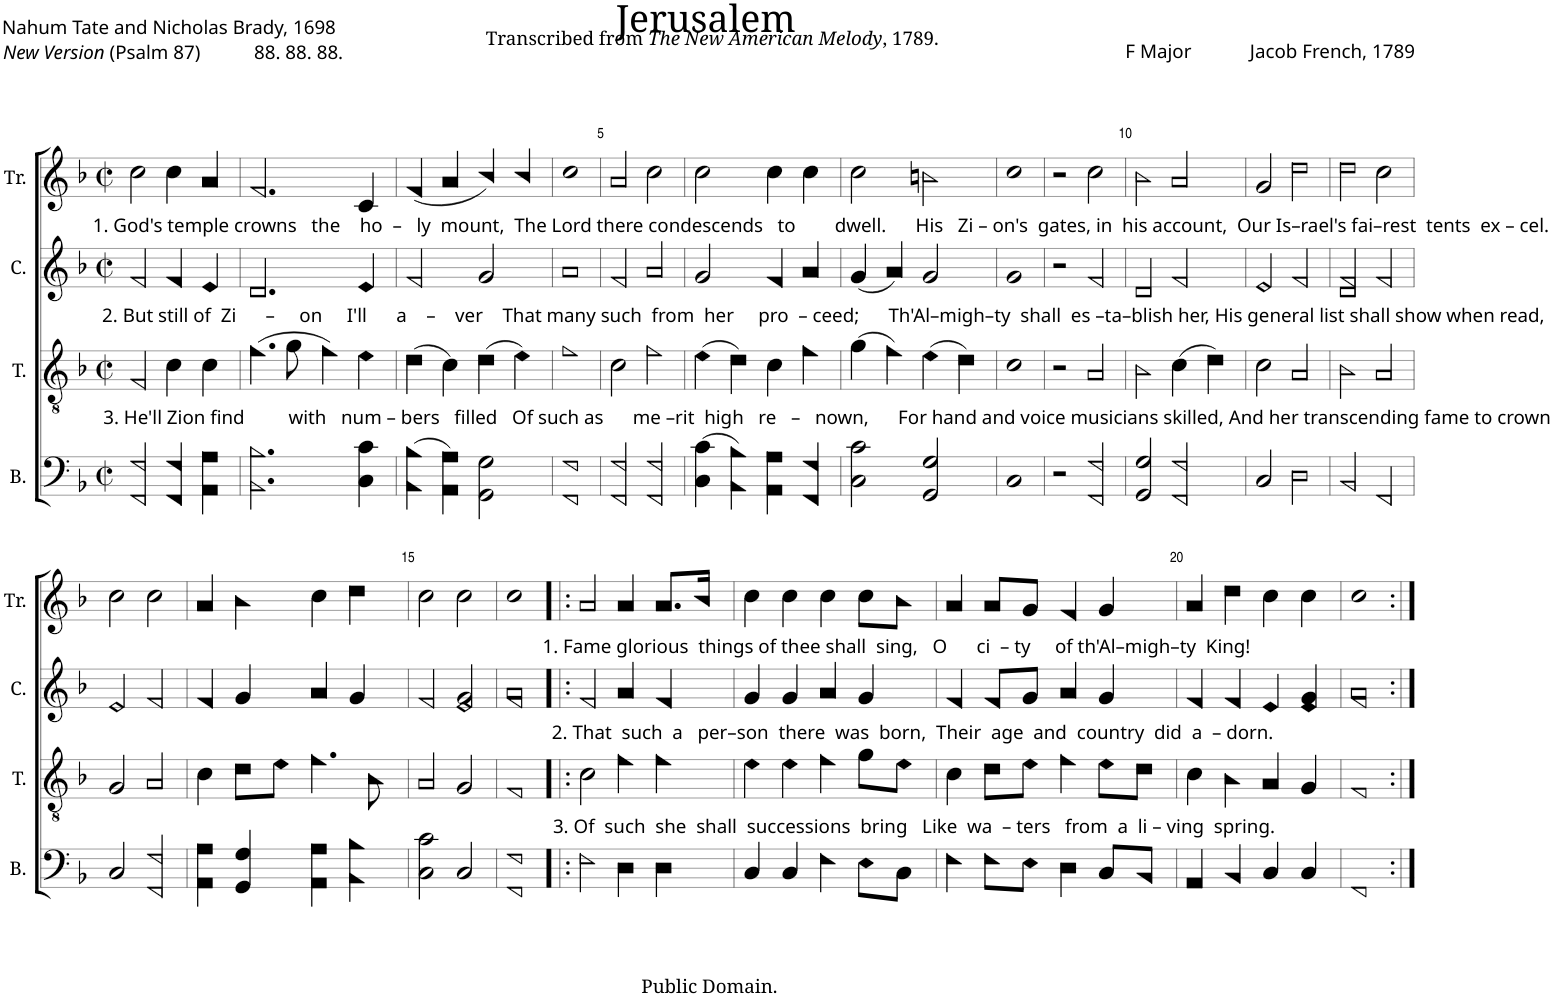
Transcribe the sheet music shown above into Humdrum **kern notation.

**kern	**kern	**kern	**kern
*part4	*part3	*part2	*part1
*staff4	*staff3	*staff2	*staff1
*I"B.	*I"T.	*I"C.	*I"Tr.
*I'B.	*I'T.	*I'C.	*I'Tr.
*clefF4	*clefGv2	*clefG2	*clefG2
*k[b-]	*k[b-]	*k[b-]	*k[b-]
*M2/2	*M2/2	*M2/2	*M2/2
*met(c|)	*met(c|)	*met(c|)	*met(c|)
=1	=1	=1	=1
!	!	!	!LO:TX:b:t=1. God's temple crowns   the    ho  –   ly  mount,  The Lord there condescends   to        dwell.      His   Zi – on's  gates, in  his account,  Our Is–rael's fai–rest  tents  ex – cel.
!	!	!LO:TX:b:t=2. But still of  Zi      –     on     I'll      a    –    ver    That many such  from  her     pro  – ceed;      Th'Al–migh–ty  shall  es –ta–blish her, His general list shall show when read,	!
!	!LO:TX:b:t=3. He'll Zion find         with   num – bers   filled   Of such as      me –rit  high   re   –   nown,      For hand and voice musicians skilled, And her transcending fame to crown	!	!
2FF!/ 2F!/	2F!/	2f!/	2cc!\
4FF!/ 4F!/	4c!\	4f!/	4cc!\
4AA!\ 4A!\	4c!\	4e!/	4a!/
=2	=2	=2	=2
2.BB-!\ 2.B-!\	(4.f!\	2.d!/	2.f!/
.	8g!\	.	.
.	4f!\)	.	.
4C!\ 4c!\	4e!\	4e!/	4c!/
=3	=3	=3	=3
(4BB-!\ 4B-!\	(4d!\	2f!/	(4f!/
4AA!\ 4A!\)	4c!\)	.	4a!/
2GG!\ 2G!\	(4d!\	2g!/	4b-!/)
.	4e!\)	.	4b-!/
=4	=4	=4	=4
1FF! 1F!	1f!	1a!	1cc!
=5	=5	=5	=5
2FF!/ 2F!/	2c!\	2f!/	2a!/
2FF!/ 2F!/	2f!\	2a!/	2cc!\
=6	=6	=6	=6
(4C!\ 4c!\	(4e!\	2g!/	2cc!\
4BB-!\ 4B-!\)	4d!\)	.	.
4AA!\ 4A!\	4c!\	4f!/	4cc!\
4FF!/ 4F!/	4f!\	4a!/	4cc!\
=7	=7	=7	=7
2C!\ 2c!\	(4g!\	(4g!/	2cc!\
.	4f!\)	4a!/)	.
2GG!/ 2G!/	(4e!\	2g!/	2bn!\
.	4d!\)	.	.
=8	=8	=8	=8
1C!	1c!	1g!	1cc!
=9	=9	=9	=9
2r	2r	2r	2r
2FF!/ 2F!/	2A!/	2f!/	2cc!\
=10	=10	=10	=10
2GG!/ 2G!/	2B-!\	2d!/	2b-!\
2FF!/ 2F!/	(4c!\	2f!/	2a!/
.	4d!\)	.	.
=11	=11	=11	=11
2C!/	2c!\	2e!/	2g!/
2D!\	2A!/	2f!/	2dd!\
=12	=12	=12	=12
2BB-!/	2B-!\	2d!/ 2f!/	2dd!\
2FF!/	2A!/	2f!/	2cc!\
!!LO:LB:g=z
=13	=13	=13	=13
2C!/	2G!/	2e!/	2cc!\
2FF!/ 2F!/	2A!/	2f!/	2cc!\
=14	=14	=14	=14
4AA!\ 4A!\	4c!\	4f!/	4a!/
4GG!/ 4G!/	8d!\L	4g!/	4b-!\
.	8e!\J	.	.
4AA!\ 4A!\	4.f!\	4a!/	4cc!\
4BB-!\ 4B-!\	.	4g!/	4dd!\
.	8B-!\	.	.
=15	=15	=15	=15
2C!\ 2c!\	2A!/	2f!/	2cc!\
2C!/	2G!/	2e!/ 2g!/	2cc!\
=16	=16	=16	=16
1FF! 1F!	1F!	1f! 1a!	1cc!
=17!|:	=17!|:	=17!|:	=17!|:
!	!	!	!LO:TX:b:t=1. Fame glorious  things of thee shall  sing,   O      ci  – ty     of th'Al–migh–ty  King!
!	!	!LO:TX:b:t=2. That  such  a   per–son  there  was  born,  Their  age  and  country  did  a  – dorn.	!
!	!LO:TX:b:t=3. Of  such  she  shall  successions  bring   Like  wa  – ters   from  a  li – ving  spring.	!	!
2F!\	2c!\	2f!/	2a!/
4D!\	4f!\	4a!/	4a!/
4D!\	4f!\	4f!/	8.a!/L
.	.	.	16b-!/Jk
=18	=18	=18	=18
4C!/	4e!\	4g!/	4cc!\
4C!/	4e!\	4g!/	4cc!\
4F!\	4f!\	4a!/	4cc!\
8E!\L	8g!\L	4g!/	8cc!\L
8C!\J	8e!\J	.	8b-!\J
=19	=19	=19	=19
4F!\	4c!\	4f!/	4a!/
8F!\L	8d!\L	8f!/L	8a!/L
8E!\J	8e!\J	8g!/J	8g!/J
4D!\	4f!\	4a!/	4f!/
8C!/L	8e!\L	4g!/	4g!/
8BB-!/J	8d!\J	.	.
=20	=20	=20	=20
4AA!/	4c!\	4f!/	4a!/
4BB-!/	4B-!\	4f!/	4dd!\
4C!/	4A!/	4e!/	4cc!\
4C!/	4G!/	4e!/ 4g!/	4cc!\
=21	=21	=21	=21
1FF!	1F!	1f! 1a!	1cc!
=:|!	=:|!	=:|!	=:|!
*-	*-	*-	*-
